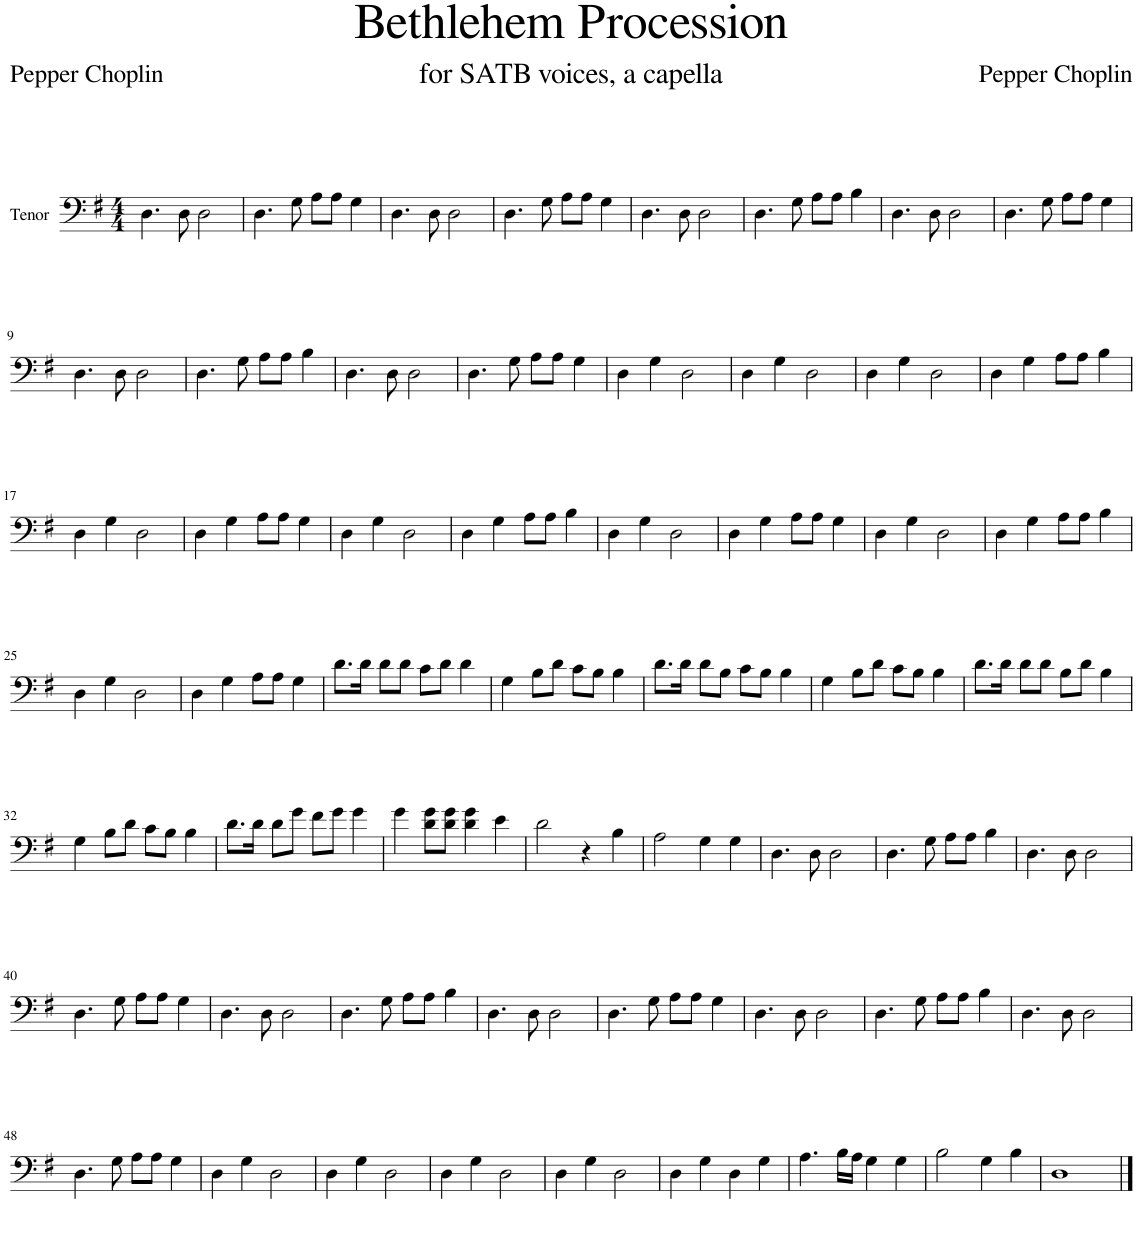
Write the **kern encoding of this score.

**kern
*part1
*staff1
*I"Tenor
*clefF4
*k[f#]
*M4/4
=1
4.D\
8D\
2D\
=2
4.D\
8G\
8A\L
8A\J
4G\
=3
4.D\
8D\
2D\
=4
4.D\
8G\
8A\L
8A\J
4G\
=5
4.D\
8D\
2D\
=6
4.D\
8G\
8A\L
8A\J
4B\
=7
4.D\
8D\
2D\
=8
4.D\
8G\
8A\L
8A\J
4G\
!!LO:LB:g=z
=9
4.D\
8D\
2D\
=10
4.D\
8G\
8A\L
8A\J
4B\
=11
4.D\
8D\
2D\
=12
4.D\
8G\
8A\L
8A\J
4G\
=13
4D\
4G\
2D\
=14
4D\
4G\
2D\
=15
4D\
4G\
2D\
=16
4D\
4G\
8A\L
8A\J
4B\
!!LO:LB:g=z
=17
4D\
4G\
2D\
=18
4D\
4G\
8A\L
8A\J
4G\
=19
4D\
4G\
2D\
=20
4D\
4G\
8A\L
8A\J
4B\
=21
4D\
4G\
2D\
=22
4D\
4G\
8A\L
8A\J
4G\
=23
4D\
4G\
2D\
=24
4D\
4G\
8A\L
8A\J
4B\
!!LO:LB:g=z
=25
4D\
4G\
2D\
=26
4D\
4G\
8A\L
8A\J
4G\
=27
8.d\L
16d\Jk
8d\L
8d\J
8c\L
8d\J
4d\
=28
4G\
8B\L
8d\J
8c\L
8B\J
4B\
=29
8.d\L
16d\Jk
8d\L
8B\J
8c\L
8B\J
4B\
=30
4G\
8B\L
8d\J
8c\L
8B\J
4B\
=31
8.d\L
16d\Jk
8d\L
8d\J
8B\L
8d\J
4B\
!!LO:LB:g=z
=32
4G\
8B\L
8d\J
8c\L
8B\J
4B\
=33
8.d\L
16d\Jk
8d\L
8g\J
8f#\L
8g\J
4g\
=34
4g\
8d\ 8g\L
8d\ 8g\J
4d\ 4g\
4e\
=35
2d\
4r
4B\
=36
2A\
4G\
4G\
=37
4.D\
8D\
2D\
=38
4.D\
8G\
8A\L
8A\J
4B\
=39
4.D\
8D\
2D\
!!LO:LB:g=z
=40
4.D\
8G\
8A\L
8A\J
4G\
=41
4.D\
8D\
2D\
=42
4.D\
8G\
8A\L
8A\J
4B\
=43
4.D\
8D\
2D\
=44
4.D\
8G\
8A\L
8A\J
4G\
=45
4.D\
8D\
2D\
=46
4.D\
8G\
8A\L
8A\J
4B\
=47
4.D\
8D\
2D\
!!LO:LB:g=z
=48
4.D\
8G\
8A\L
8A\J
4G\
=49
4D\
4G\
2D\
=50
4D\
4G\
2D\
=51
4D\
4G\
2D\
=52
4D\
4G\
2D\
=53
4D\
4G\
4D\
4G\
=54
4.A\
16B\LL
16A\JJ
4G\
4G\
=55
2B\
4G\
4B\
=56
1D
==
*-
